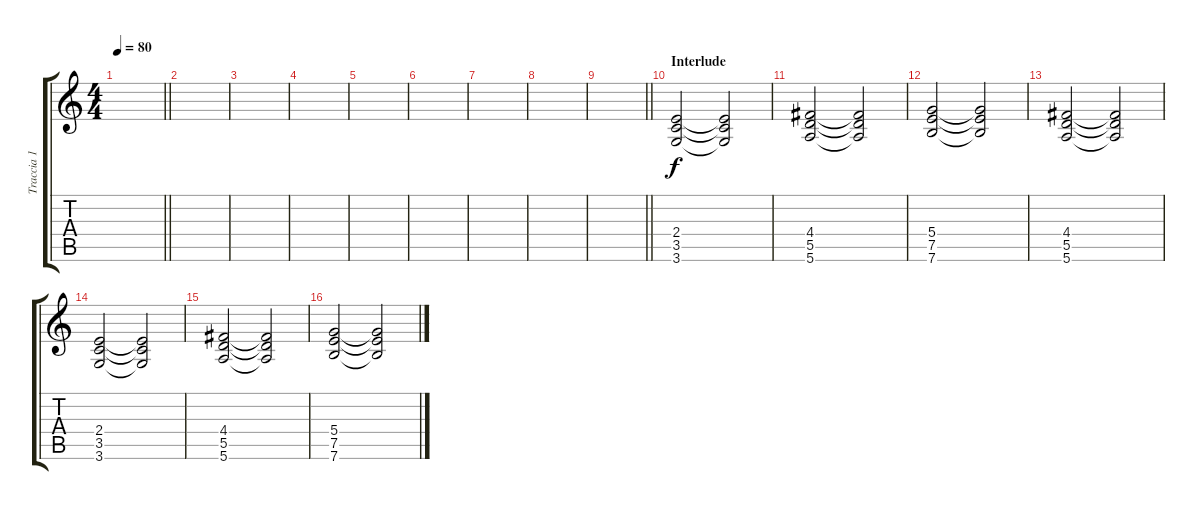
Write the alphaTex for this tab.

\track ("Traccia 1" "Traccia 1") {instrument electricguitarclean}
\staff {score tabs}
\tuning (E4 B3 G3 D3 A2 E2) {hide}
\ts (4 4)
\tempo 80
\clef g2
\barLineRight lightlight
\ks c
|
|
|
|
|
|
|
|
\barLineRight lightlight
|
\section ("" "Interlude")
(2.4 3.5 3.6).2 (2.4{t} 3.5{t} 3.6{t}).2 |
(4.4 5.5 5.6).2 (4.4{t} 5.5{t} 5.6{t}).2 |
(5.4 7.5 7.6).2 (5.4{t} 7.5{t} 7.6{t}).2 |
(4.4 5.5 5.6).2 (4.4{t} 5.5{t} 5.6{t}).2 |
(2.4 3.5 3.6).2 (2.4{t} 3.5{t} 3.6{t}).2 |
(4.4 5.5 5.6).2 (4.4{t} 5.5{t} 5.6{t}).2 |
(5.4 7.5 7.6).2 (5.4{t} 7.5{t} 7.6{t}).2
